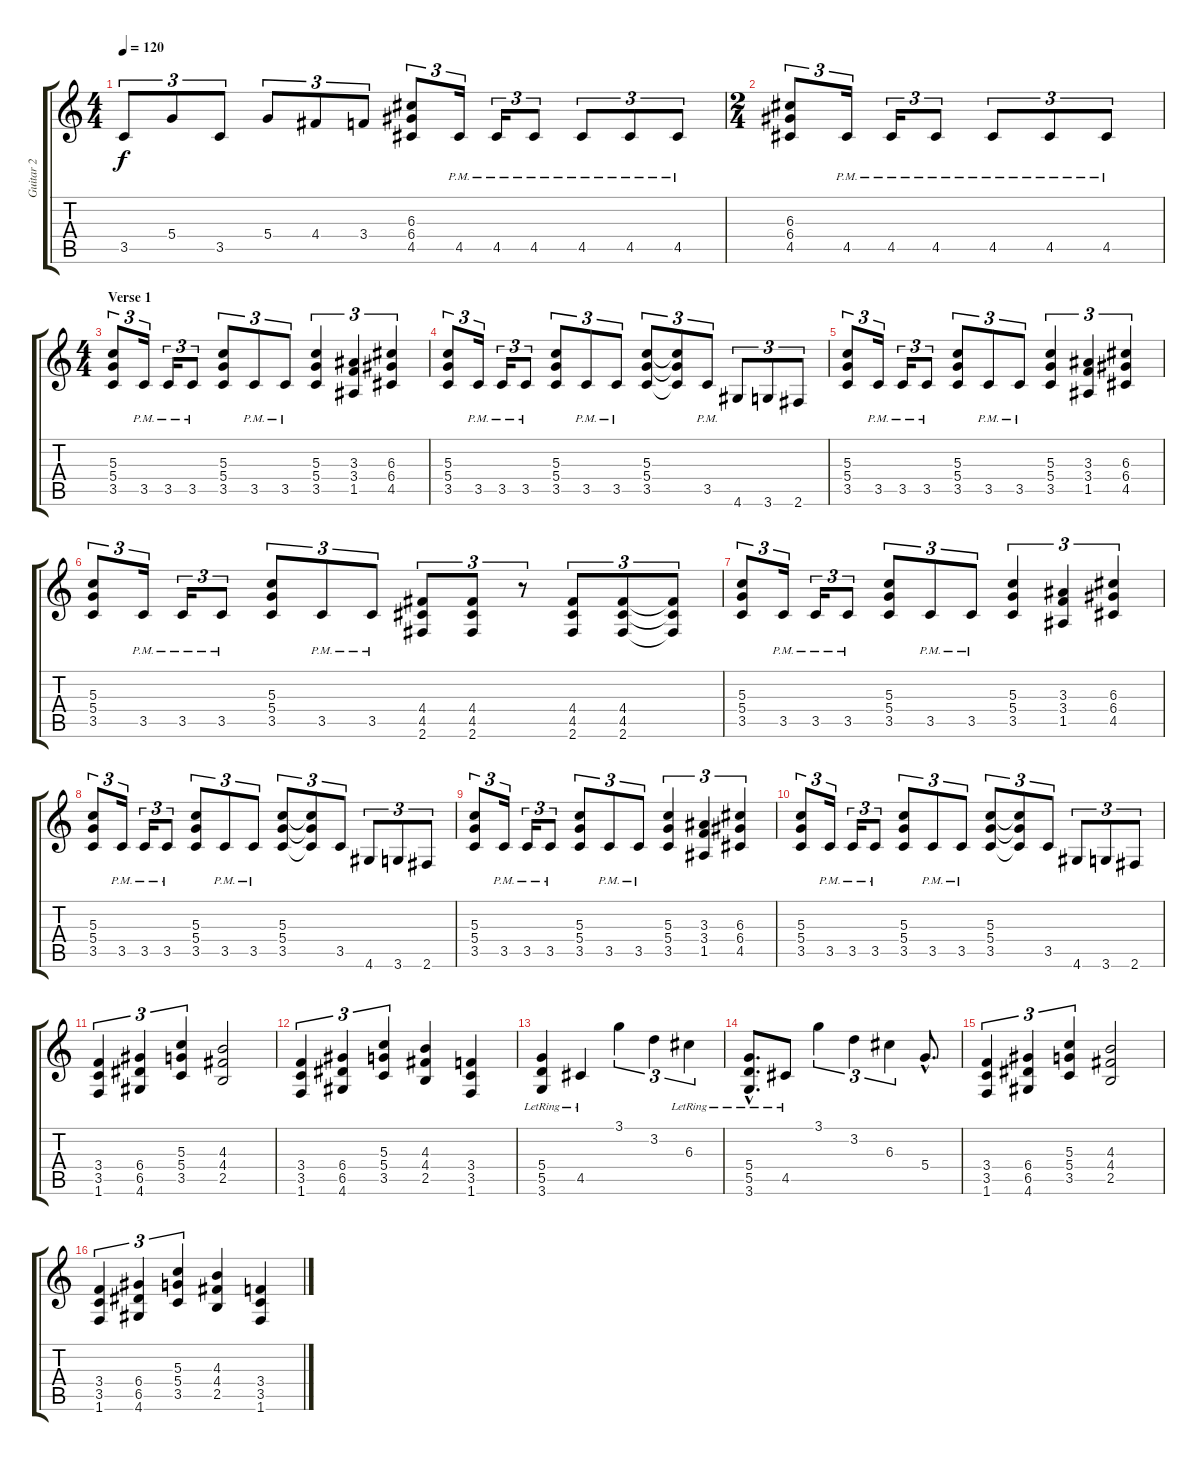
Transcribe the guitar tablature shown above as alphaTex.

\track ("Guitar 2" "Guitar 2") {instrument overdrivenguitar}
\staff {score tabs}
\tuning (E4 B3 G3 D3 A2 E2) {hide}
\ts (4 4)
\tempo 120
\clef g2
\ks c
3.5.8{tu (3 2) dy f} 5.4.8{tu (3 2)} 3.5.8{tu (3 2)} 5.4.8{tu (3 2)} 4.4.8{tu (3 2)} 3.4.8{tu (3 2)} (6.3 6.4 4.5).8{tu (3 2)} 4.5{pm}.16{tu (3 2)} 4.5{pm}.16{tu (3 2)} 4.5{pm}.8{tu (3 2)} 4.5{pm}.8{tu (3 2)} 4.5{pm}.8{tu (3 2)} 4.5{pm}.8{tu (3 2)} |
\ts (2 4)
(6.3 6.4 4.5).8{tu (3 2)} 4.5{pm}.16{tu (3 2)} 4.5{pm}.16{tu (3 2)} 4.5{pm}.8{tu (3 2)} 4.5{pm}.8{tu (3 2)} 4.5{pm}.8{tu (3 2)} 4.5{pm}.8{tu (3 2)} |
\ts (4 4)
\section ("" "Verse 1")
(5.3 5.4 3.5).8{tu (3 2)} 3.5{pm}.16{tu (3 2)} 3.5{pm}.16{tu (3 2)} 3.5{pm}.8{tu (3 2)} (5.3 5.4 3.5).8{tu (3 2)} 3.5{pm}.8{tu (3 2)} 3.5{pm}.8{tu (3 2)} (5.3 5.4 3.5).4{tu (3 2)} (3.3 3.4 1.5).4{tu (3 2)} (6.3 6.4 4.5).4{tu (3 2)} |
(5.3 5.4 3.5).8{tu (3 2)} 3.5{pm}.16{tu (3 2)} 3.5{pm}.16{tu (3 2)} 3.5{pm}.8{tu (3 2)} (5.3 5.4 3.5).8{tu (3 2)} 3.5{pm}.8{tu (3 2)} 3.5{pm}.8{tu (3 2)} (5.3 5.4 3.5).8{tu (3 2)} (5.3{t} 5.4{t} 3.5{t}).8{tu (3 2)} 3.5{pm}.8{tu (3 2)} 4.6.8{tu (3 2)} 3.6.8{tu (3 2)} 2.6.8{tu (3 2)} |
(5.3 5.4 3.5).8{tu (3 2)} 3.5{pm}.16{tu (3 2)} 3.5{pm}.16{tu (3 2)} 3.5{pm}.8{tu (3 2)} (5.3 5.4 3.5).8{tu (3 2)} 3.5{pm}.8{tu (3 2)} 3.5{pm}.8{tu (3 2)} (5.3 5.4 3.5).4{tu (3 2)} (3.3 3.4 1.5).4{tu (3 2)} (6.3 6.4 4.5).4{tu (3 2)} |
(5.3 5.4 3.5).8{tu (3 2)} 3.5{pm}.16{tu (3 2)} 3.5{pm}.16{tu (3 2)} 3.5{pm}.8{tu (3 2)} (5.3 5.4 3.5).8{tu (3 2)} 3.5{pm}.8{tu (3 2)} 3.5{pm}.8{tu (3 2)} (4.4 4.5 2.6).8{tu (3 2)} (4.4 4.5 2.6).8{tu (3 2)} r.8{tu (3 2)} (4.4 4.5 2.6).8{tu (3 2)} (4.4 4.5 2.6).8{tu (3 2)} (4.4{t} 4.5{t} 2.6{t}).8{tu (3 2)} |
(5.3 5.4 3.5).8{tu (3 2)} 3.5{pm}.16{tu (3 2)} 3.5{pm}.16{tu (3 2)} 3.5{pm}.8{tu (3 2)} (5.3 5.4 3.5).8{tu (3 2)} 3.5{pm}.8{tu (3 2)} 3.5{pm}.8{tu (3 2)} (5.3 5.4 3.5).4{tu (3 2)} (3.3 3.4 1.5).4{tu (3 2)} (6.3 6.4 4.5).4{tu (3 2)} |
(5.3 5.4 3.5).8{tu (3 2)} 3.5{pm}.16{tu (3 2)} 3.5{pm}.16{tu (3 2)} 3.5{pm}.8{tu (3 2)} (5.3 5.4 3.5).8{tu (3 2)} 3.5{pm}.8{tu (3 2)} 3.5{pm}.8{tu (3 2)} (5.3 5.4 3.5).8{tu (3 2)} (5.3{t} 5.4{t} 3.5{t}).8{tu (3 2)} 3.5.8{tu (3 2)} 4.6.8{tu (3 2)} 3.6.8{tu (3 2)} 2.6.8{tu (3 2)} |
(5.3 5.4 3.5).8{tu (3 2)} 3.5{pm}.16{tu (3 2)} 3.5{pm}.16{tu (3 2)} 3.5{pm}.8{tu (3 2)} (5.3 5.4 3.5).8{tu (3 2)} 3.5{pm}.8{tu (3 2)} 3.5{pm}.8{tu (3 2)} (5.3 5.4 3.5).4{tu (3 2)} (3.3 3.4 1.5).4{tu (3 2)} (6.3 6.4 4.5).4{tu (3 2)} |
(5.3 5.4 3.5).8{tu (3 2)} 3.5{pm}.16{tu (3 2)} 3.5{pm}.16{tu (3 2)} 3.5{pm}.8{tu (3 2)} (5.3 5.4 3.5).8{tu (3 2)} 3.5{pm}.8{tu (3 2)} 3.5{pm}.8{tu (3 2)} (5.3 5.4 3.5).8{tu (3 2)} (5.3{t} 5.4{t} 3.5{t}).8{tu (3 2)} 3.5.8{tu (3 2)} 4.6.8{tu (3 2)} 3.6.8{tu (3 2)} 2.6.8{tu (3 2)} |
(3.4 3.5 1.6).4{tu (3 2)} (6.4 6.5 4.6).4{tu (3 2)} (5.3 5.4 3.5).4{tu (3 2)} (4.3 4.4 2.5).2 |
(3.4 3.5 1.6).4{tu (3 2)} (6.4 6.5 4.6).4{tu (3 2)} (5.3 5.4 3.5).4{tu (3 2)} (4.3 4.4 2.5).4 (3.4 3.5 1.6).4 |
(5.4{lr} 5.5 3.6{lr}).4 4.5{lr}.4 3.1.4{tu (3 2)} 3.2.4{tu (3 2)} 6.3{lr}.4{tu (3 2)} |
(5.4{hac lr} 5.5{hac} 3.6{hac lr}).8{d} 4.5{lr}.8 3.1.4{tu (3 2)} 3.2.4{tu (3 2)} 6.3.4{tu (3 2)} 5.4{hac}.8{d} |
(3.4 3.5 1.6).4{tu (3 2)} (6.4 6.5 4.6).4{tu (3 2)} (5.3 5.4 3.5).4{tu (3 2)} (4.3 4.4 2.5).2 |
(3.4 3.5 1.6).4{tu (3 2)} (6.4 6.5 4.6).4{tu (3 2)} (5.3 5.4 3.5).4{tu (3 2)} (4.3 4.4 2.5).4 (3.4 3.5 1.6).4
